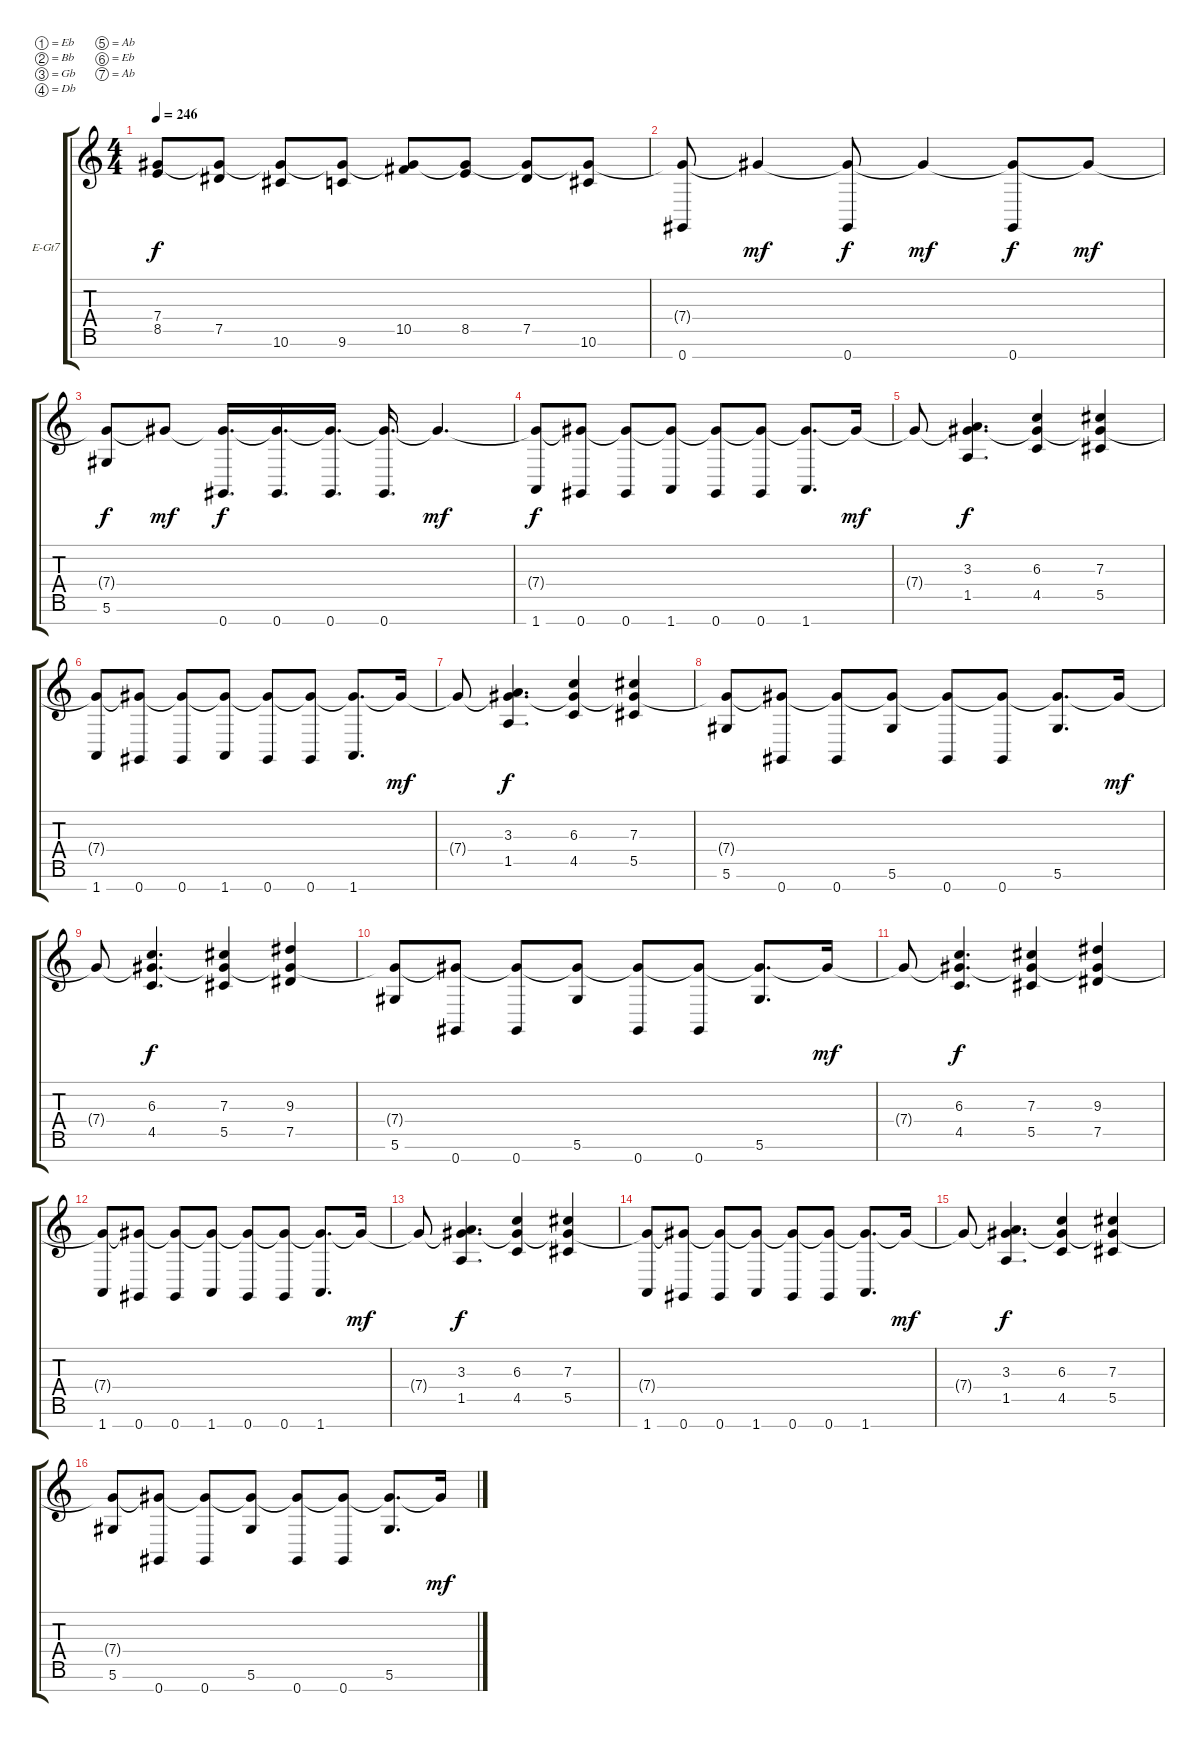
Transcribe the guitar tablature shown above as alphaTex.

\bracketExtendMode groupsimilarinstruments
\firstSystemTrackNameOrientation horizontal
\otherSystemsTrackNameOrientation horizontal
\track ("Keys (MIDI)" "E-Gt7") {solo instrument distortionguitar}
\staff {score tabs}
\tuning (Eb4 Bb3 Gb3 Db3 Ab2 Eb2 Ab1)
\ts (4 4)
\tempo 246
\clef g2
\ks c
(8.5 7.4{t}).8{dy f} (7.5 7.4{t}).8 (10.6 7.4{t}).8 (9.6 7.4{t}).8 (10.5 7.4{t}).8 (8.5 7.4{t}).8 (7.5 7.4{t}).8 (10.6 7.4{t}).8 |
(0.7 7.4{t}).8 7.4{t}.4{dy mf} (0.7 7.4{t}).8{dy f} 7.4{t}.4{dy mf} (0.7 7.4{t}).8{dy f} 7.4{t}.8{dy mf} |
(5.6 7.4{t}).8{dy f} 7.4{t}.8{dy mf} (0.7 7.4{t}).16{d dy f} (0.7 7.4{t}).16{d} (0.7 7.4{t}).16{d} (0.7 7.4{t}).16{d} 7.4{t}.4{d dy mf} |
(1.7 7.4{t}).8{dy f} (0.7 7.4{t}).8 (0.7 7.4{t}).8 (1.7 7.4{t}).8 (0.7 7.4{t}).8 (0.7 7.4{t}).8 (1.7 7.4{t}).8{d} 7.4{t}.16{dy mf} |
7.4{t}.8 (3.3 1.5 7.4{t}).4{d dy f} (6.3 4.5 7.4{t}).4 (7.3 5.5 7.4{t}).4 |
(1.7 7.4{t}).8 (0.7 7.4{t}).8 (0.7 7.4{t}).8 (1.7 7.4{t}).8 (0.7 7.4{t}).8 (0.7 7.4{t}).8 (1.7 7.4{t}).8{d} 7.4{t}.16{dy mf} |
7.4{t}.8 (3.3 1.5 7.4{t}).4{d dy f} (6.3 4.5 7.4{t}).4 (7.3 5.5 7.4{t}).4 |
(5.6 7.4{t}).8 (0.7 7.4{t}).8 (0.7 7.4{t}).8 (5.6 7.4{t}).8 (0.7 7.4{t}).8 (0.7 7.4{t}).8 (5.6 7.4{t}).8{d} 7.4{t}.16{dy mf} |
7.4{t}.8 (6.3 4.5 7.4{t}).4{d dy f} (7.3 5.5 7.4{t}).4 (9.3 7.5 7.4{t}).4 |
(5.6 7.4{t}).8 (0.7 7.4{t}).8 (0.7 7.4{t}).8 (5.6 7.4{t}).8 (0.7 7.4{t}).8 (0.7 7.4{t}).8 (5.6 7.4{t}).8{d} 7.4{t}.16{dy mf} |
7.4{t}.8 (6.3 4.5 7.4{t}).4{d dy f} (7.3 5.5 7.4{t}).4 (9.3 7.5 7.4{t}).4 |
(1.7 7.4{t}).8 (0.7 7.4{t}).8 (0.7 7.4{t}).8 (1.7 7.4{t}).8 (0.7 7.4{t}).8 (0.7 7.4{t}).8 (1.7 7.4{t}).8{d} 7.4{t}.16{dy mf} |
7.4{t}.8 (3.3 1.5 7.4{t}).4{d dy f} (6.3 4.5 7.4{t}).4 (7.3 5.5 7.4{t}).4 |
(1.7 7.4{t}).8 (0.7 7.4{t}).8 (0.7 7.4{t}).8 (1.7 7.4{t}).8 (0.7 7.4{t}).8 (0.7 7.4{t}).8 (1.7 7.4{t}).8{d} 7.4{t}.16{dy mf} |
7.4{t}.8 (3.3 1.5 7.4{t}).4{d dy f} (6.3 4.5 7.4{t}).4 (7.3 5.5 7.4{t}).4 |
(5.6 7.4{t}).8 (0.7 7.4{t}).8 (0.7 7.4{t}).8 (5.6 7.4{t}).8 (0.7 7.4{t}).8 (0.7 7.4{t}).8 (5.6 7.4{t}).8{d} 7.4{t}.16{dy mf}
